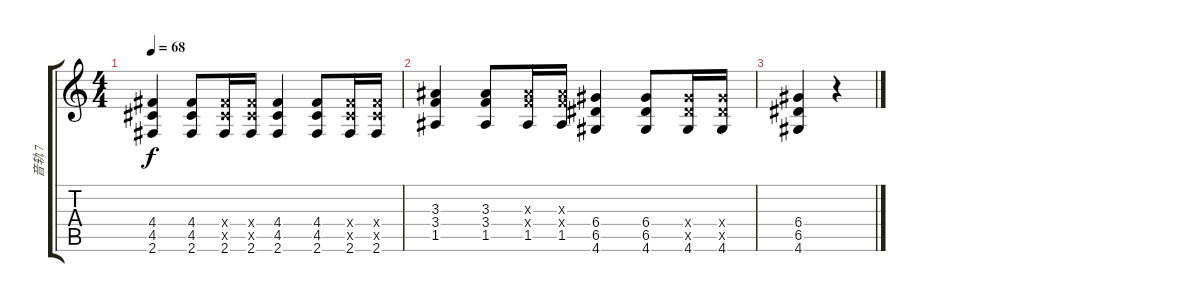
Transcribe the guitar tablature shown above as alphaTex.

\track ("音轨 7" "音轨 7") {instrument distortionguitar}
\staff {score tabs}
\tuning (E4 B3 G3 D3 A2 E2) {hide}
\ts (4 4)
\tempo 68
\clef g2
\ks c
(4.4 4.5 2.6).4{dy f} (4.4 4.5 2.6).8 (4.4{x} 4.5{x} 2.6).16 (4.4{x} 4.5{x} 2.6).16 (4.4 4.5 2.6).4 (4.4 4.5 2.6).8 (4.4{x} 4.5{x} 2.6).16 (4.4{x} 4.5{x} 2.6).16 |
(3.3 3.4 1.5).4 (3.3 3.4 1.5).8 (3.3{x} 3.4{x} 1.5).16 (3.3{x} 3.4{x} 1.5).16 (6.4 6.5 4.6).4 (6.4 6.5 4.6).8 (6.4{x} 6.5{x} 4.6).16 (6.4{x} 6.5{x} 4.6).16 |
(6.4 6.5 4.6).4 r.4
